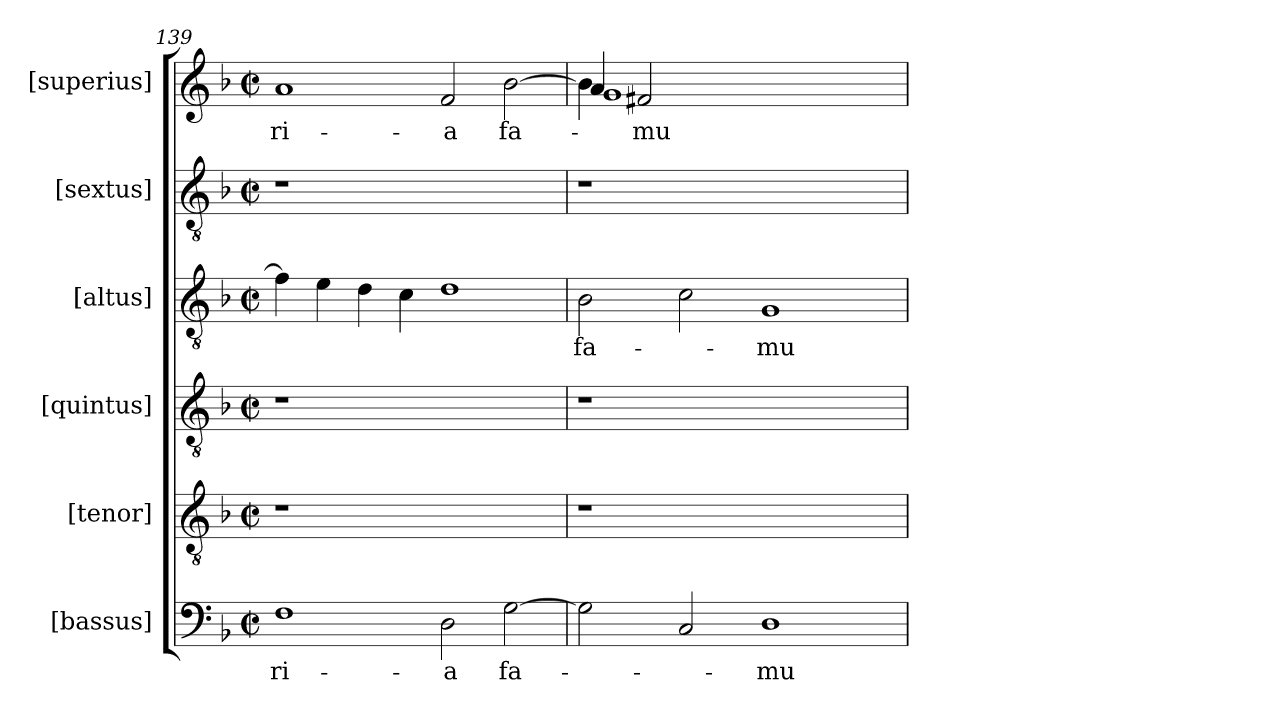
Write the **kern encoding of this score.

**kern	**text	**kern	**kern	**kern	**text	**kern	**kern	**text
*part6	*part6	*part5	*part4	*part3	*part3	*part2	*part1	*part1
*staff6	*staff6	*staff5	*staff4	*staff3	*staff3	*staff2	*staff1	*staff1
*I"[bassus]	*	*I"[tenor]	*I"[quintus]	*I"[altus]	*	*I"[sextus]	*I"[superius]	*
*I'[bassus]	*	*I'[tenor]	*I'[quintus]	*I'[altus]	*	*I'[sextus]	*I'[superius]	*
*clefF4	*	*clefGv2	*clefGv2	*clefGv2	*	*clefGv2	*clefG2	*
*k[b-]	*	*k[b-]	*k[b-]	*k[b-]	*	*k[b-]	*k[b-]	*
*F:	*	*F:	*F:	*F:	*	*F:	*F:	*
*M2/2	*	*M2/2	*M2/2	*M2/2	*	*M2/2	*M2/2	*
*met(c|)	*	*met(c|)	*met(c|)	*met(c|)	*	*met(c|)	*met(c|)	*
=139	=139	=139	=139	=139	=139	=139	=139	=139
!	!LO:LY:b:cj	!	!	!	!	!	!	!LO:LY:b:cj
1F	-ri-	1r	1r	4f\]	.	1r	1a	-ri-
.	.	.	.	4e\	.	.	.	.
.	.	.	.	4d\	.	.	.	.
.	.	.	.	4c\	.	.	.	.
!	!LO:LY:b:cj	!	!	!	!	!	!	!LO:LY:b:cj
2D\	-a	1ryy	1ryy	1d	.	1ryy	2f/	-a
!	!LO:LY:b:cj	!	!	!	!	!	!	!LO:LY:b:cj
[>2G\	fa-	.	.	.	.	.	[>2b-\	fa-
=140	=140	=140	=140	=140	=140	=140	=140	=140
!	!	!	!	!	!LO:LY:b:cj	!	!	!
*	*	*	*	*	*	*	*^	*
*	*	*	*	*	*	*	*	*^	*
2G\]	.	1r	1r	2B-\	fa-	1r	4b-\]	4a/	1g	.
!	!	!	!	!	!	!	!	!	!	!LO:LY:b:cj
.	.	.	.	.	.	.	2f#X/	1ryy	.	-mu-
2C/	.	.	.	2c\	.	.	.	.	.	.
.	.	.	.	.	.	.	1ryy	.	.	.
!	!LO:LY:b:cj	!	!	!	!LO:LY:b:cj	!	!	!	!	!
1D	-mu-	1ryy	1ryy	1G	-mu-	1ryy	.	.	1ryy	.
.	.	.	.	.	.	.	.	2.ryy	.	.
.	.	.	.	.	.	.	4ryy	.	.	.
*	*	*	*	*	*	*	*v	*v	*v	*
=	=	=	=	=	=	=	=	=
*-	*-	*-	*-	*-	*-	*-	*-	*-
